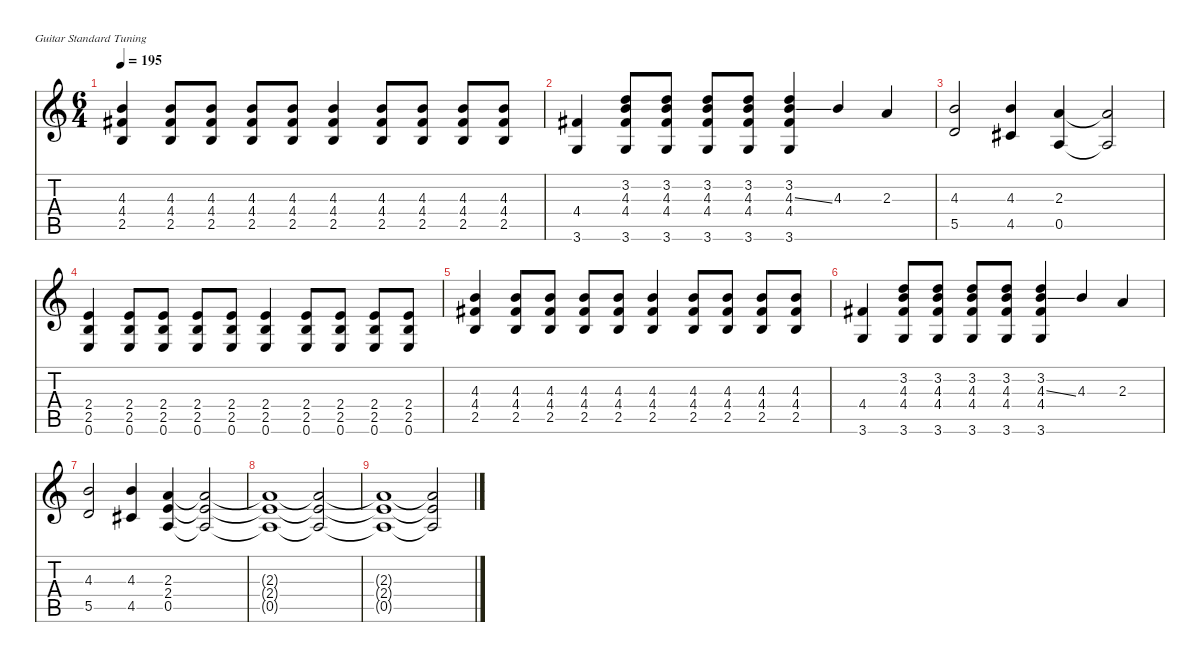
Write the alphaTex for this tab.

\defaultSystemsLayout 4
\hideDynamics
\bracketExtendMode nobrackets
\singleTrackTrackNamePolicy hidden
\multiTrackTrackNamePolicy hidden
\firstSystemTrackNameMode fullname
\firstSystemTrackNameOrientation horizontal
\otherSystemsTrackNameOrientation horizontal
\track ("Guitar 2" "dist.guit.") {instrument distortionguitar}
\staff {score tabs}
\tuning (E4 B3 G3 D3 A2 E2)
\ts (6 4)
\tempo 195
\clef g2
\ks c
(4.3 4.4{acc #} 2.5).4{dy f beam Up} (4.3 4.4{acc #} 2.5).8{beam Up} (4.3 4.4{acc #} 2.5).8{beam Up} (4.3 4.4{acc #} 2.5).8{beam Up} (4.3 4.4{acc #} 2.5).8{beam Up} (4.3 4.4{acc #} 2.5).4{beam Up} (4.3 4.4{acc #} 2.5).8{beam Up} (4.3 4.4{acc #} 2.5).8{beam Up} (4.3 4.4{acc #} 2.5).8{beam Up} (4.3 4.4{acc #} 2.5).8{beam Up} |
(4.4{acc #} 3.6).4{beam Up} (3.2 4.3 4.4{acc #} 3.6).8{beam Up} (3.2 4.3 4.4{acc #} 3.6).8{beam Up} (3.2 4.3 4.4{acc #} 3.6).8{beam Up} (3.2 4.3 4.4{acc #} 3.6).8{beam Up} (3.2 4.3{ss} 4.4{acc #} 3.6).4{beam Up} 4.3.4{beam Up} 2.3.4{beam Up} |
(4.3 5.5).2{beam Up} (4.3 4.5{acc #}).4{beam Up} (2.3 0.5).4{beam Up} (2.3{t} 0.5{t}).2{beam Up} |
(2.4 2.5 0.6).4{beam Up} (2.4 2.5 0.6).8{beam Up} (2.4 2.5 0.6).8{beam Up} (2.4 2.5 0.6).8{beam Up} (2.4 2.5 0.6).8{beam Up} (2.4 2.5 0.6).4{beam Up} (2.4 2.5 0.6).8{beam Up} (2.4 2.5 0.6).8{beam Up} (2.4 2.5 0.6).8{beam Up} (2.4 2.5 0.6).8{beam Up} |
(4.3 4.4{acc #} 2.5).4{beam Up} (4.3 4.4{acc #} 2.5).8{beam Up} (4.3 4.4{acc #} 2.5).8{beam Up} (4.3 4.4{acc #} 2.5).8{beam Up} (4.3 4.4{acc #} 2.5).8{beam Up} (4.3 4.4{acc #} 2.5).4{beam Up} (4.3 4.4{acc #} 2.5).8{beam Up} (4.3 4.4{acc #} 2.5).8{beam Up} (4.3 4.4{acc #} 2.5).8{beam Up} (4.3 4.4{acc #} 2.5).8{beam Up} |
(4.4{acc #} 3.6).4{beam Up} (3.2 4.3 4.4{acc #} 3.6).8{beam Up} (3.2 4.3 4.4{acc #} 3.6).8{beam Up} (3.2 4.3 4.4{acc #} 3.6).8{beam Up} (3.2 4.3 4.4{acc #} 3.6).8{beam Up} (3.2 4.3{ss} 4.4{acc #} 3.6).4{beam Up} 4.3.4{beam Up} 2.3.4{beam Up} |
(4.3 5.5).2{beam Up} (4.3 4.5{acc #}).4{beam Up} (2.3 2.4 0.5).4{beam Up} (2.3{t} 2.4{t} 0.5{t}).2{beam Up} |
(2.3{t} 2.4{t} 0.5{t}).1{beam Up} (2.3{t} 2.4{t} 0.5{t}).2{beam Up} |
(2.3{t} 2.4{t} 0.5{t}).1{beam Up} (2.3{t} 2.4{t} 0.5{t}).2{beam Up}
